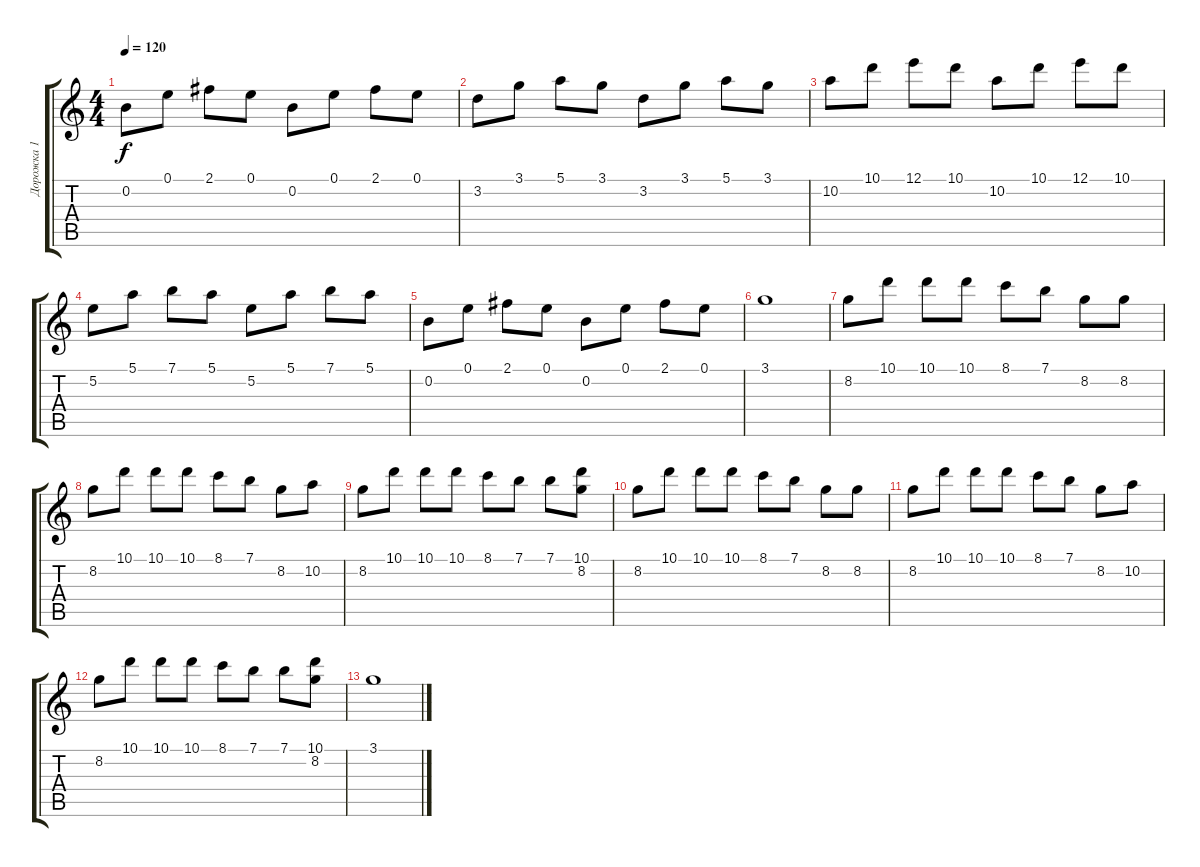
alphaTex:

\track ("Дорожка 1" "Дорожка 1") {instrument distortionguitar}
\staff {score tabs}
\tuning (E4 B3 G3 D3 A2 E2) {hide}
\ts (4 4)
\tempo 120
\clef g2
\ks c
0.2.8{dy f} 0.1.8 2.1.8 0.1.8 0.2.8 0.1.8 2.1.8 0.1.8 |
3.2.8 3.1.8 5.1.8 3.1.8 3.2.8 3.1.8 5.1.8 3.1.8 |
10.2.8 10.1.8 12.1.8 10.1.8 10.2.8 10.1.8 12.1.8 10.1.8 |
5.2.8 5.1.8 7.1.8 5.1.8 5.2.8 5.1.8 7.1.8 5.1.8 |
0.2.8 0.1.8 2.1.8 0.1.8 0.2.8 0.1.8 2.1.8 0.1.8 |
3.1.1 |
8.2.8 10.1.8 10.1.8 10.1.8 8.1.8 7.1.8 8.2.8 8.2.8 |
8.2.8 10.1.8 10.1.8 10.1.8 8.1.8 7.1.8 8.2.8 10.2.8 |
8.2.8 10.1.8 10.1.8 10.1.8 8.1.8 7.1.8 7.1.8 (10.1 8.2).8 |
8.2.8 10.1.8 10.1.8 10.1.8 8.1.8 7.1.8 8.2.8 8.2.8 |
8.2.8 10.1.8 10.1.8 10.1.8 8.1.8 7.1.8 8.2.8 10.2.8 |
8.2.8 10.1.8 10.1.8 10.1.8 8.1.8 7.1.8 7.1.8 (10.1 8.2).8 |
3.1.1
